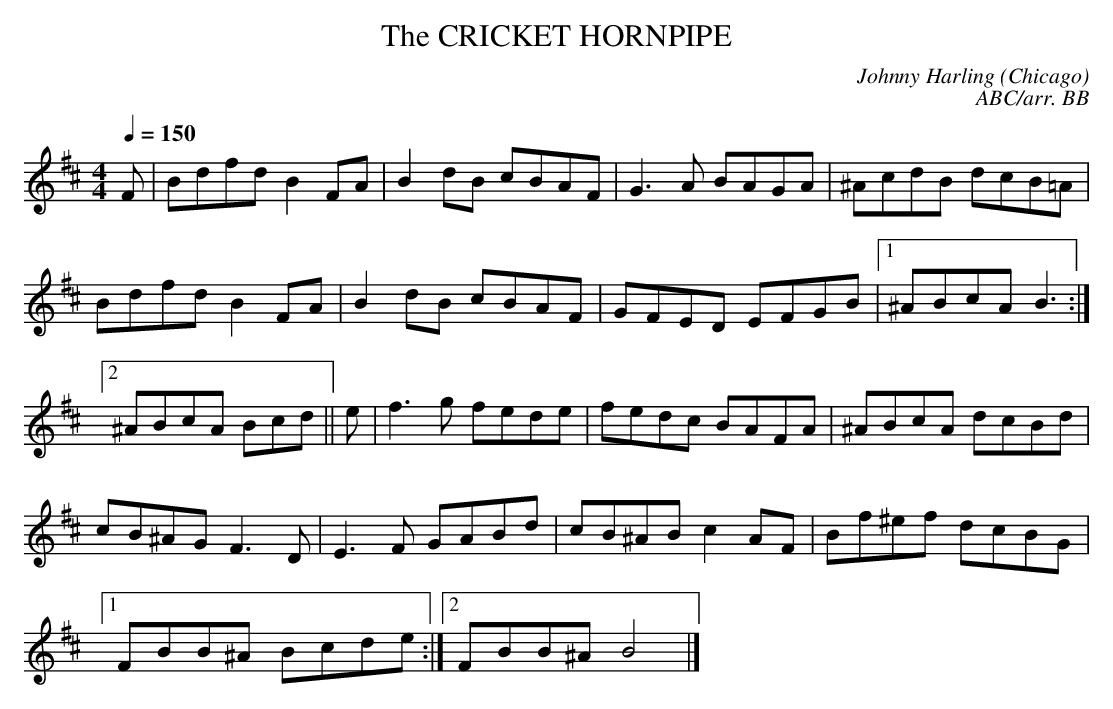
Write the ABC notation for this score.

X:1
T:CRICKET HORNPIPE, The
C:Johnny Harling (Chicago)
C:ABC/arr. BB
Q:1/4=150
M:4/4
L:1/8
K:Bm % simplified setting
F|Bdfd B2 FA|B2 dB cBAF|G3A BAGA|^AcdB dcB=A|
Bdfd B2 FA|B2 dB cBAF|GFED EFGB|1 ^ABcA B3 :|
[2 ^ABcA Bcd ||e|f3 g fede|fedc BAFA|^ABcA dcBd|
cB^AG F3 D|E3 F GABd|cB^AB c2AF|Bf^ef dcBG|
[1 FBB^A Bcde :|2 FBB^A B4|]
